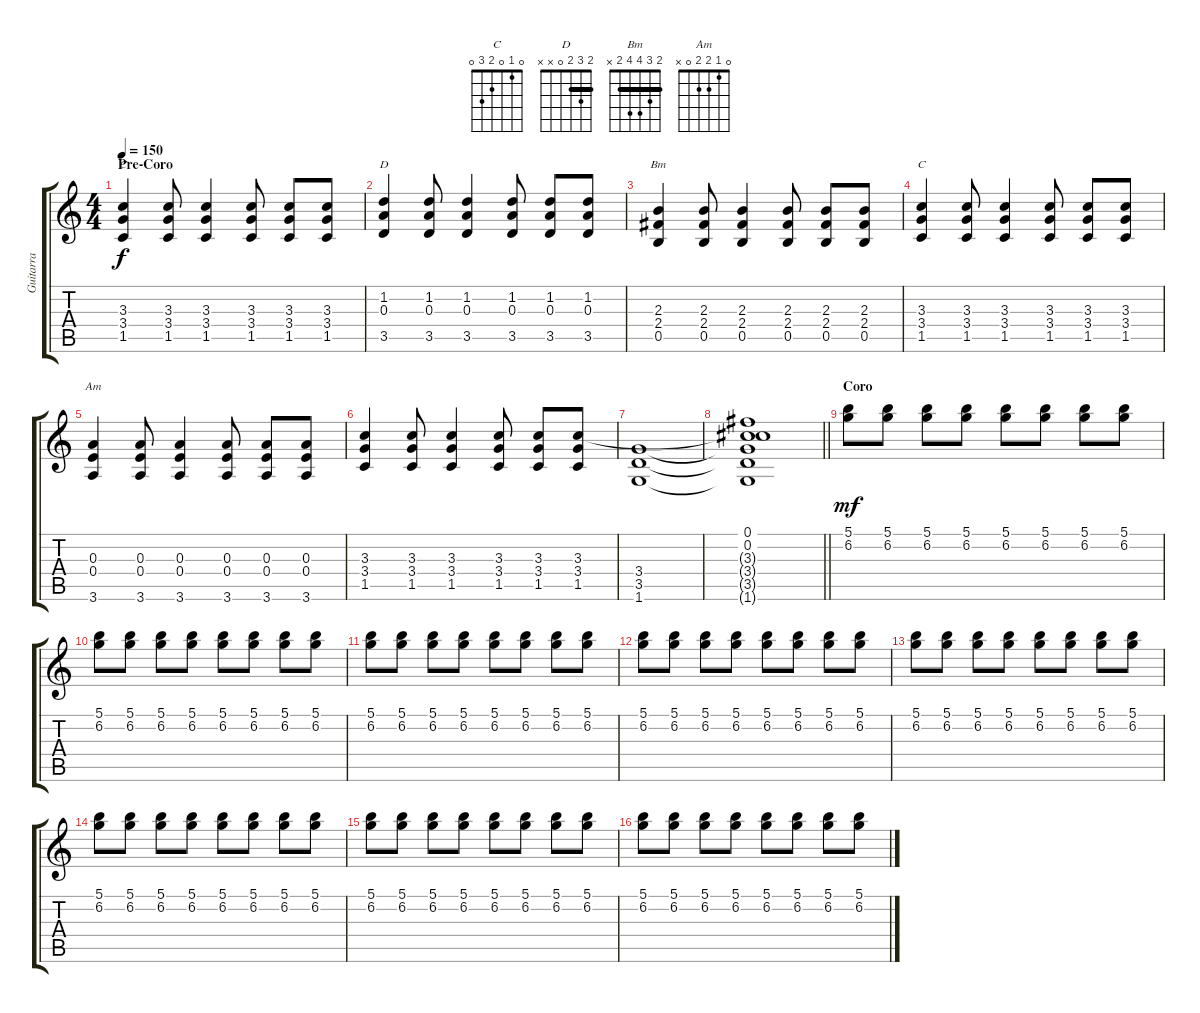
\track ("Guitarra" "Guitarra") {instrument distortionguitar}
\staff {score tabs}
\tuning (Gb4 Db4 A3 E3 B2 Gb2) {hide}
\chord ("C" 0 1 0 2 3 x)
\chord ("D" 2 3 2 0 x x) {barre 2}
\chord ("Bm" 2 3 4 4 2 x) {barre 2}
\chord ("C" 0 1 0 2 3 0)
\chord ("Am" 0 1 2 2 0 x)
\ts (4 4)
\section ("" "Pre-Coro")
\tempo 150
\clef g2
\ks c
(3.3 3.4 1.5).4{ch "C" dy f} (3.3 3.4 1.5).8 (3.3 3.4 1.5).4 (3.3 3.4 1.5).8 (3.3 3.4 1.5).8 (3.3 3.4 1.5).8 |
(1.2 0.3 3.5).4{ch "D"} (1.2 0.3 3.5).8 (1.2 0.3 3.5).4 (1.2 0.3 3.5).8 (1.2 0.3 3.5).8 (1.2 0.3 3.5).8 |
(2.3 2.4 0.5).4{ch "Bm"} (2.3 2.4 0.5).8 (2.3 2.4 0.5).4 (2.3 2.4 0.5).8 (2.3 2.4 0.5).8 (2.3 2.4 0.5).8 |
(3.3 3.4 1.5).4{ch "C"} (3.3 3.4 1.5).8 (3.3 3.4 1.5).4 (3.3 3.4 1.5).8 (3.3 3.4 1.5).8 (3.3 3.4 1.5).8 |
(0.3 0.4 3.6).4{ch "Am"} (0.3 0.4 3.6).8 (0.3 0.4 3.6).4 (0.3 0.4 3.6).8 (0.3 0.4 3.6).8 (0.3 0.4 3.6).8 |
(3.3 3.4 1.5).4 (3.3 3.4 1.5).8 (3.3 3.4 1.5).4 (3.3 3.4 1.5).8 (3.3 3.4 1.5).8 (3.3 3.4 1.5).8 |
(3.4 3.5 1.6).1 |
\barLineRight lightlight
(0.1 0.2 3.3{t} 3.4{t} 3.5{t} 1.6{t}).1{volume 10} |
\section ("" "Coro")
(5.1 6.2).8{dy mf volume 12} (5.1 6.2).8 (5.1 6.2).8 (5.1 6.2).8 (5.1 6.2).8 (5.1 6.2).8 (5.1 6.2).8 (5.1 6.2).8 |
(5.1 6.2).8{volume 12} (5.1 6.2).8 (5.1 6.2).8 (5.1 6.2).8 (5.1 6.2).8 (5.1 6.2).8 (5.1 6.2).8 (5.1 6.2).8 |
(5.1 6.2).8{volume 12} (5.1 6.2).8 (5.1 6.2).8 (5.1 6.2).8 (5.1 6.2).8 (5.1 6.2).8 (5.1 6.2).8 (5.1 6.2).8 |
(5.1 6.2).8{volume 12} (5.1 6.2).8 (5.1 6.2).8 (5.1 6.2).8 (5.1 6.2).8 (5.1 6.2).8 (5.1 6.2).8 (5.1 6.2).8 |
(5.1 6.2).8{volume 12} (5.1 6.2).8 (5.1 6.2).8 (5.1 6.2).8 (5.1 6.2).8 (5.1 6.2).8 (5.1 6.2).8 (5.1 6.2).8 |
(5.1 6.2).8{volume 12} (5.1 6.2).8 (5.1 6.2).8 (5.1 6.2).8 (5.1 6.2).8 (5.1 6.2).8 (5.1 6.2).8 (5.1 6.2).8 |
(5.1 6.2).8{volume 12} (5.1 6.2).8 (5.1 6.2).8 (5.1 6.2).8 (5.1 6.2).8 (5.1 6.2).8 (5.1 6.2).8 (5.1 6.2).8 |
(5.1 6.2).8{volume 12} (5.1 6.2).8 (5.1 6.2).8 (5.1 6.2).8 (5.1 6.2).8 (5.1 6.2).8 (5.1 6.2).8 (5.1 6.2).8
